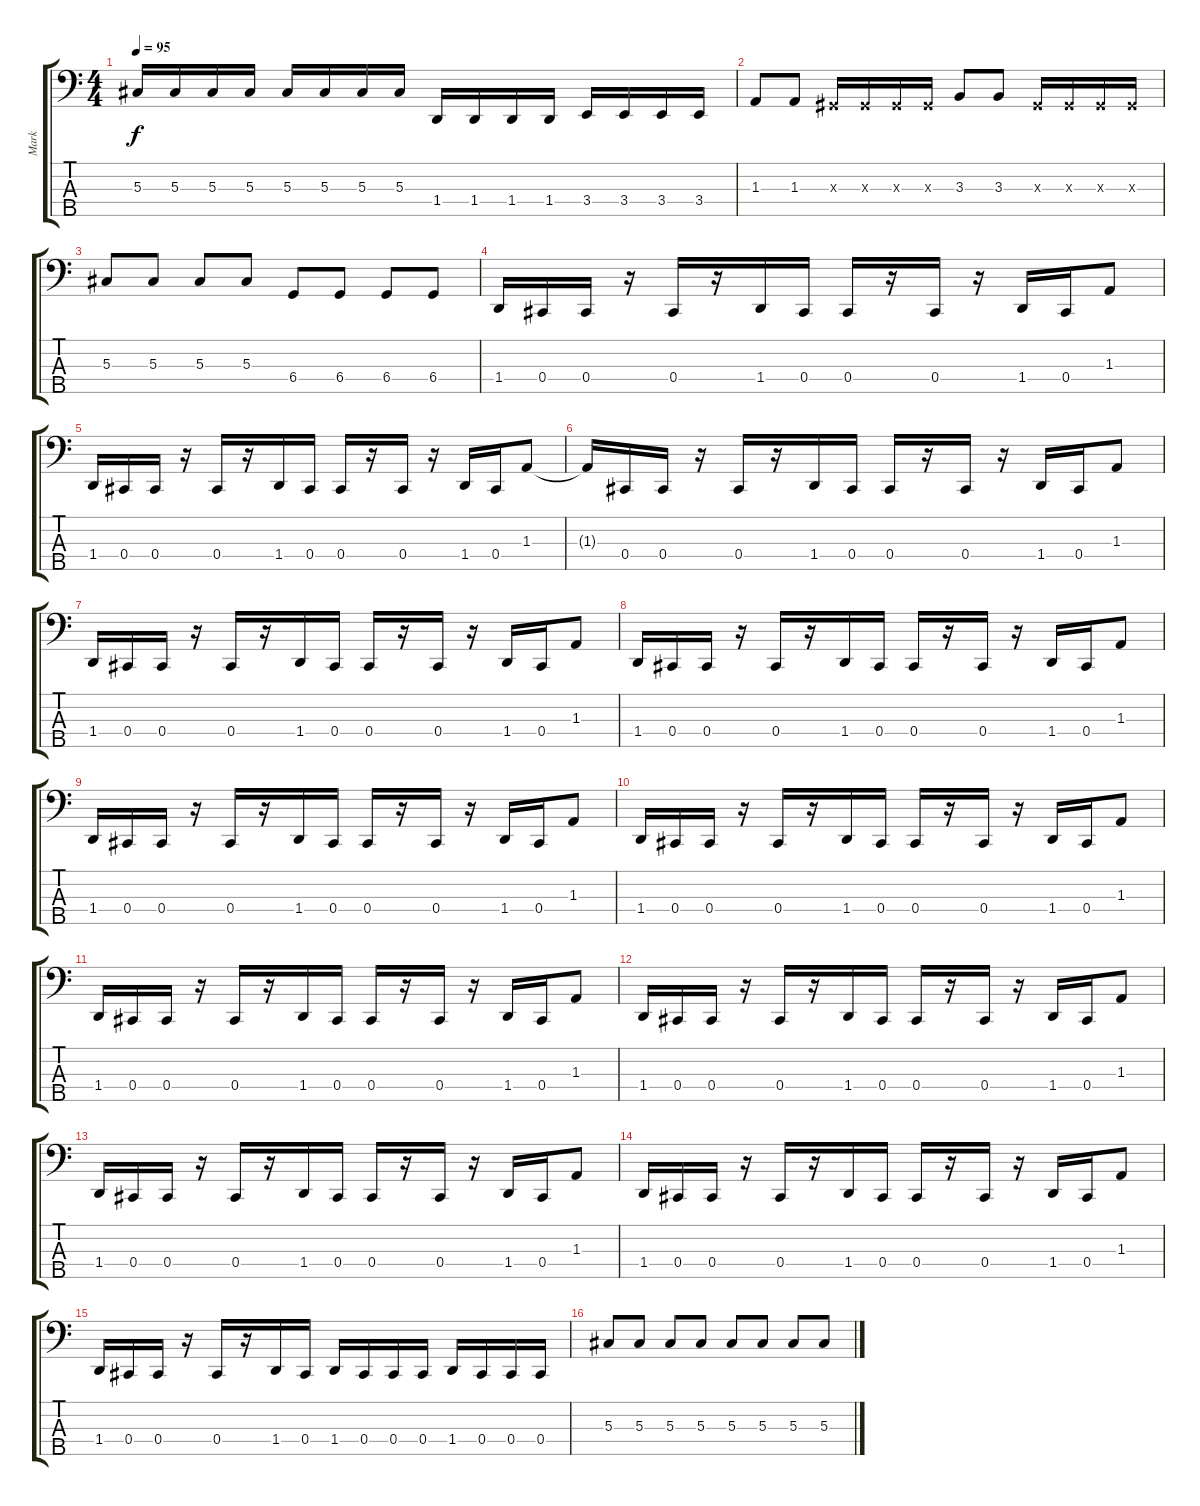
\track ("Mark" "Mark") {instrument electricbassfinger}
\staff {score tabs}
\tuning (Gb2 Db2 Ab1 Db1 Ab0) {hide}
\ts (4 4)
\tempo 95
\clef f4
\ks c
5.3.16{dy f} 5.3.16 5.3.16 5.3.16 5.3.16 5.3.16 5.3.16 5.3.16 1.4.16 1.4.16 1.4.16 1.4.16 3.4.16 3.4.16 3.4.16 3.4.16 |
1.3.8 1.3.8 0.3{x}.16 0.3{x}.16 0.3{x}.16 0.3{x}.16 3.3.8 3.3.8 0.3{x}.16 0.3{x}.16 0.3{x}.16 0.3{x}.16 |
5.3.8 5.3.8 5.3.8 5.3.8 6.4.8 6.4.8 6.4.8 6.4.8 |
1.4.16 0.4.16 0.4.16 r.16 0.4.16 r.16 1.4.16 0.4.16 0.4.16 r.16 0.4.16 r.16 1.4.16 0.4.16 1.3.8 |
1.4.16 0.4.16 0.4.16 r.16 0.4.16 r.16 1.4.16 0.4.16 0.4.16 r.16 0.4.16 r.16 1.4.16 0.4.16 1.3.8 |
1.3{t}.16 0.4.16 0.4.16 r.16 0.4.16 r.16 1.4.16 0.4.16 0.4.16 r.16 0.4.16 r.16 1.4.16 0.4.16 1.3.8 |
1.4.16 0.4.16 0.4.16 r.16 0.4.16 r.16 1.4.16 0.4.16 0.4.16 r.16 0.4.16 r.16 1.4.16 0.4.16 1.3.8 |
1.4.16 0.4.16 0.4.16 r.16 0.4.16 r.16 1.4.16 0.4.16 0.4.16 r.16 0.4.16 r.16 1.4.16 0.4.16 1.3.8 |
1.4.16 0.4.16 0.4.16 r.16 0.4.16 r.16 1.4.16 0.4.16 0.4.16 r.16 0.4.16 r.16 1.4.16 0.4.16 1.3.8 |
1.4.16 0.4.16 0.4.16 r.16 0.4.16 r.16 1.4.16 0.4.16 0.4.16 r.16 0.4.16 r.16 1.4.16 0.4.16 1.3.8 |
1.4.16 0.4.16 0.4.16 r.16 0.4.16 r.16 1.4.16 0.4.16 0.4.16 r.16 0.4.16 r.16 1.4.16 0.4.16 1.3.8 |
1.4.16 0.4.16 0.4.16 r.16 0.4.16 r.16 1.4.16 0.4.16 0.4.16 r.16 0.4.16 r.16 1.4.16 0.4.16 1.3.8 |
1.4.16 0.4.16 0.4.16 r.16 0.4.16 r.16 1.4.16 0.4.16 0.4.16 r.16 0.4.16 r.16 1.4.16 0.4.16 1.3.8 |
1.4.16 0.4.16 0.4.16 r.16 0.4.16 r.16 1.4.16 0.4.16 0.4.16 r.16 0.4.16 r.16 1.4.16 0.4.16 1.3.8 |
1.4.16 0.4.16 0.4.16 r.16 0.4.16 r.16 1.4.16 0.4.16 1.4.16 0.4.16 0.4.16 0.4.16 1.4.16 0.4.16 0.4.16 0.4.16 |
5.3.8 5.3.8 5.3.8 5.3.8 5.3.8 5.3.8 5.3.8 5.3.8
